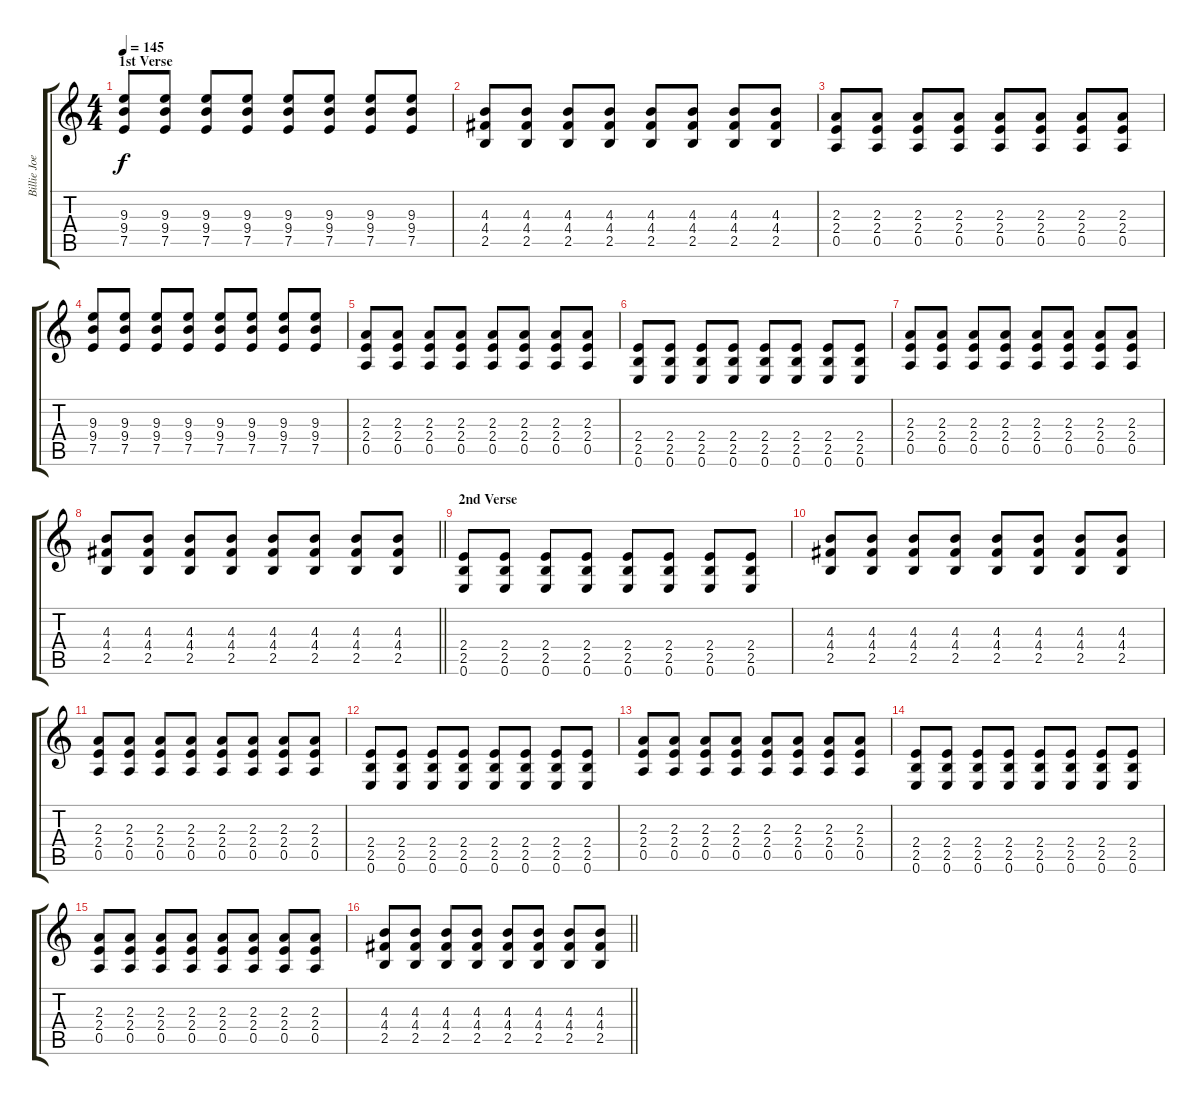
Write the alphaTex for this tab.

\track ("Billie Joe Armstrong (Guitar)" "Billie Joe") {instrument overdrivenguitar}
\staff {score tabs}
\tuning (E4 B3 G3 D3 A2 E2) {hide}
\ts (4 4)
\section ("" "1st Verse")
\tempo 145
\clef g2
\ks c
(9.3 9.4 7.5).8{dy f instrument overdrivenguitar} (9.3 9.4 7.5).8 (9.3 9.4 7.5).8 (9.3 9.4 7.5).8 (9.3 9.4 7.5).8 (9.3 9.4 7.5).8 (9.3 9.4 7.5).8 (9.3 9.4 7.5).8 |
(4.3 4.4 2.5).8 (4.3 4.4 2.5).8 (4.3 4.4 2.5).8 (4.3 4.4 2.5).8 (4.3 4.4 2.5).8 (4.3 4.4 2.5).8 (4.3 4.4 2.5).8 (4.3 4.4 2.5).8 |
(2.3 2.4 0.5).8 (2.3 2.4 0.5).8 (2.3 2.4 0.5).8 (2.3 2.4 0.5).8 (2.3 2.4 0.5).8 (2.3 2.4 0.5).8 (2.3 2.4 0.5).8 (2.3 2.4 0.5).8 |
(9.3 9.4 7.5).8 (9.3 9.4 7.5).8 (9.3 9.4 7.5).8 (9.3 9.4 7.5).8 (9.3 9.4 7.5).8 (9.3 9.4 7.5).8 (9.3 9.4 7.5).8 (9.3 9.4 7.5).8 |
(2.3 2.4 0.5).8 (2.3 2.4 0.5).8 (2.3 2.4 0.5).8 (2.3 2.4 0.5).8 (2.3 2.4 0.5).8 (2.3 2.4 0.5).8 (2.3 2.4 0.5).8 (2.3 2.4 0.5).8 |
(2.4 2.5 0.6).8 (2.4 2.5 0.6).8 (2.4 2.5 0.6).8 (2.4 2.5 0.6).8 (2.4 2.5 0.6).8 (2.4 2.5 0.6).8 (2.4 2.5 0.6).8 (2.4 2.5 0.6).8 |
(2.3 2.4 0.5).8 (2.3 2.4 0.5).8 (2.3 2.4 0.5).8 (2.3 2.4 0.5).8 (2.3 2.4 0.5).8 (2.3 2.4 0.5).8 (2.3 2.4 0.5).8 (2.3 2.4 0.5).8 |
\barLineRight lightlight
(4.3 4.4 2.5).8 (4.3 4.4 2.5).8 (4.3 4.4 2.5).8 (4.3 4.4 2.5).8 (4.3 4.4 2.5).8 (4.3 4.4 2.5).8 (4.3 4.4 2.5).8 (4.3 4.4 2.5).8 |
\section ("" "2nd Verse")
(2.4 2.5 0.6).8 (2.4 2.5 0.6).8 (2.4 2.5 0.6).8 (2.4 2.5 0.6).8 (2.4 2.5 0.6).8 (2.4 2.5 0.6).8 (2.4 2.5 0.6).8 (2.4 2.5 0.6).8 |
(4.3 4.4 2.5).8 (4.3 4.4 2.5).8 (4.3 4.4 2.5).8 (4.3 4.4 2.5).8 (4.3 4.4 2.5).8 (4.3 4.4 2.5).8 (4.3 4.4 2.5).8 (4.3 4.4 2.5).8 |
(2.3 2.4 0.5).8 (2.3 2.4 0.5).8 (2.3 2.4 0.5).8 (2.3 2.4 0.5).8 (2.3 2.4 0.5).8 (2.3 2.4 0.5).8 (2.3 2.4 0.5).8 (2.3 2.4 0.5).8 |
(2.4 2.5 0.6).8 (2.4 2.5 0.6).8 (2.4 2.5 0.6).8 (2.4 2.5 0.6).8 (2.4 2.5 0.6).8 (2.4 2.5 0.6).8 (2.4 2.5 0.6).8 (2.4 2.5 0.6).8 |
(2.3 2.4 0.5).8 (2.3 2.4 0.5).8 (2.3 2.4 0.5).8 (2.3 2.4 0.5).8 (2.3 2.4 0.5).8 (2.3 2.4 0.5).8 (2.3 2.4 0.5).8 (2.3 2.4 0.5).8 |
(2.4 2.5 0.6).8 (2.4 2.5 0.6).8 (2.4 2.5 0.6).8 (2.4 2.5 0.6).8 (2.4 2.5 0.6).8 (2.4 2.5 0.6).8 (2.4 2.5 0.6).8 (2.4 2.5 0.6).8 |
(2.3 2.4 0.5).8 (2.3 2.4 0.5).8 (2.3 2.4 0.5).8 (2.3 2.4 0.5).8 (2.3 2.4 0.5).8 (2.3 2.4 0.5).8 (2.3 2.4 0.5).8 (2.3 2.4 0.5).8 |
\barLineRight lightlight
(4.3 4.4 2.5).8 (4.3 4.4 2.5).8 (4.3 4.4 2.5).8 (4.3 4.4 2.5).8 (4.3 4.4 2.5).8 (4.3 4.4 2.5).8 (4.3 4.4 2.5).8 (4.3 4.4 2.5).8
